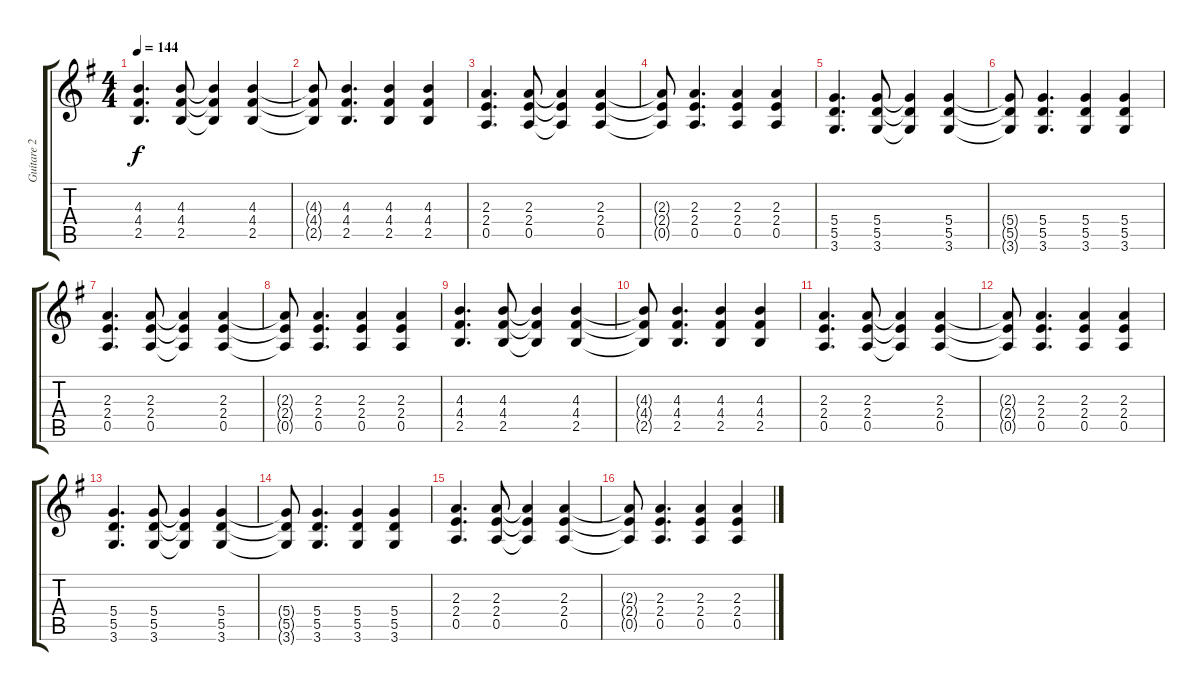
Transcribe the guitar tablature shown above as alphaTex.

\track ("Guitare 2 " "Guitare 2 ") {instrument distortionguitar}
\staff {score tabs}
\tuning (E4 B3 G3 D3 A2 E2) {hide}
\ts (4 4)
\tempo 144
\clef g2
\ks g
(4.3 4.4 2.5).4{d dy f} (4.3 4.4 2.5).8 (4.3{t} 4.4{t} 2.5{t}).4 (4.3 4.4 2.5).4 |
(4.3{t} 4.4{t} 2.5{t}).8 (4.3 4.4 2.5).4{d} (4.3 4.4 2.5).4 (4.3 4.4 2.5).4 |
(2.3 2.4 0.5).4{d} (2.3 2.4 0.5).8 (2.3{t} 2.4{t} 0.5{t}).4 (2.3 2.4 0.5).4 |
(2.3{t} 2.4{t} 0.5{t}).8 (2.3 2.4 0.5).4{d} (2.3 2.4 0.5).4 (2.3 2.4 0.5).4 |
(5.4 5.5 3.6).4{d} (5.4 5.5 3.6).8 (5.4{t} 5.5{t} 3.6{t}).4 (5.4 5.5 3.6).4 |
(5.4{t} 5.5{t} 3.6{t}).8 (5.4 5.5 3.6).4{d} (5.4 5.5 3.6).4 (5.4 5.5 3.6).4 |
(2.3 2.4 0.5).4{d} (2.3 2.4 0.5).8 (2.3{t} 2.4{t} 0.5{t}).4 (2.3 2.4 0.5).4 |
(2.3{t} 2.4{t} 0.5{t}).8 (2.3 2.4 0.5).4{d} (2.3 2.4 0.5).4 (2.3 2.4 0.5).4 |
(4.3 4.4 2.5).4{d} (4.3 4.4 2.5).8 (4.3{t} 4.4{t} 2.5{t}).4 (4.3 4.4 2.5).4 |
(4.3{t} 4.4{t} 2.5{t}).8 (4.3 4.4 2.5).4{d} (4.3 4.4 2.5).4 (4.3 4.4 2.5).4 |
(2.3 2.4 0.5).4{d} (2.3 2.4 0.5).8 (2.3{t} 2.4{t} 0.5{t}).4 (2.3 2.4 0.5).4 |
(2.3{t} 2.4{t} 0.5{t}).8 (2.3 2.4 0.5).4{d} (2.3 2.4 0.5).4 (2.3 2.4 0.5).4 |
(5.4 5.5 3.6).4{d} (5.4 5.5 3.6).8 (5.4{t} 5.5{t} 3.6{t}).4 (5.4 5.5 3.6).4 |
(5.4{t} 5.5{t} 3.6{t}).8 (5.4 5.5 3.6).4{d} (5.4 5.5 3.6).4 (5.4 5.5 3.6).4 |
(2.3 2.4 0.5).4{d} (2.3 2.4 0.5).8 (2.3{t} 2.4{t} 0.5{t}).4 (2.3 2.4 0.5).4 |
(2.3{t} 2.4{t} 0.5{t}).8 (2.3 2.4 0.5).4{d} (2.3 2.4 0.5).4 (2.3 2.4 0.5).4
